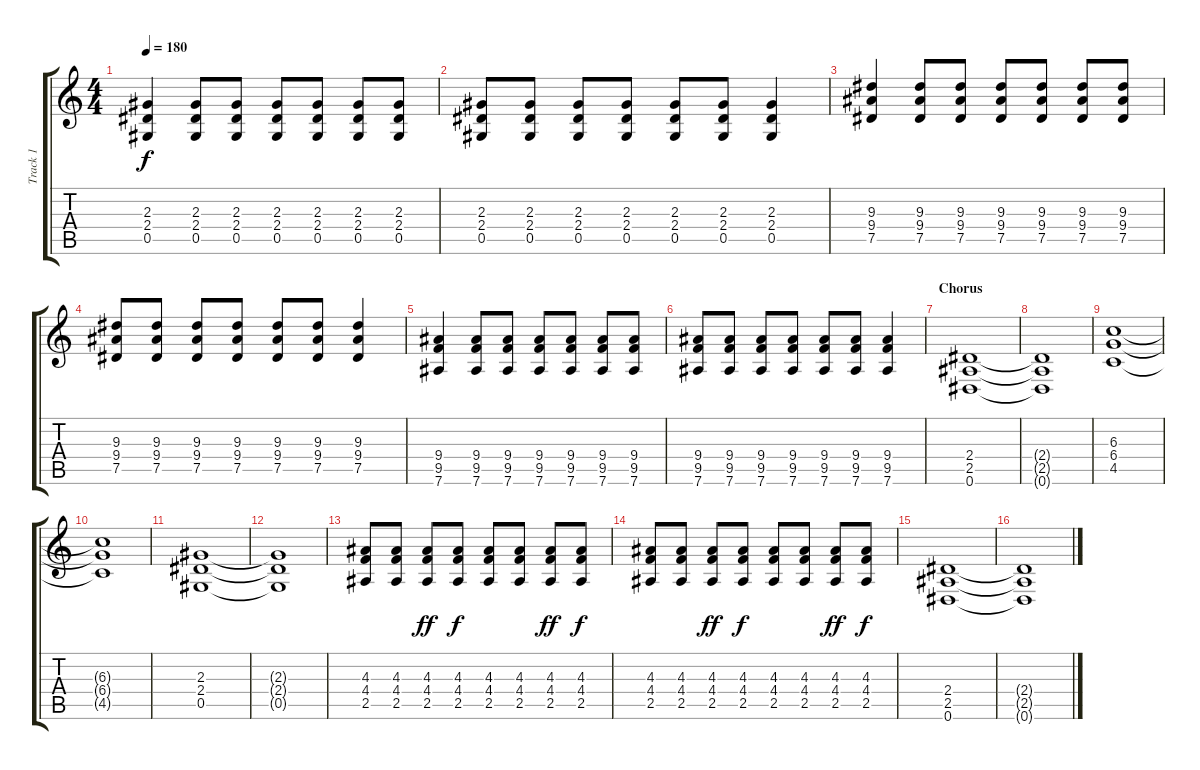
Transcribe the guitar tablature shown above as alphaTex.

\track ("Track 1" "Track 1") {instrument overdrivenguitar}
\staff {score tabs}
\tuning (Eb4 Bb3 Gb3 Db3 Ab2 Eb2) {hide}
\ts (4 4)
\tempo 180
\clef g2
\ks c
(2.3 2.4 0.5).4{dy f} (2.3 2.4 0.5).8 (2.3 2.4 0.5).8 (2.3 2.4 0.5).8 (2.3 2.4 0.5).8 (2.3 2.4 0.5).8 (2.3 2.4 0.5).8 |
(2.3 2.4 0.5).8 (2.3 2.4 0.5).8 (2.3 2.4 0.5).8 (2.3 2.4 0.5).8 (2.3 2.4 0.5).8 (2.3 2.4 0.5).8 (2.3 2.4 0.5).4 |
(9.3 9.4 7.5).4 (9.3 9.4 7.5).8 (9.3 9.4 7.5).8 (9.3 9.4 7.5).8 (9.3 9.4 7.5).8 (9.3 9.4 7.5).8 (9.3 9.4 7.5).8 |
(9.3 9.4 7.5).8 (9.3 9.4 7.5).8 (9.3 9.4 7.5).8 (9.3 9.4 7.5).8 (9.3 9.4 7.5).8 (9.3 9.4 7.5).8 (9.3 9.4 7.5).4 |
(9.4 9.5 7.6).4 (9.4 9.5 7.6).8 (9.4 9.5 7.6).8 (9.4 9.5 7.6).8 (9.4 9.5 7.6).8 (9.4 9.5 7.6).8 (9.4 9.5 7.6).8 |
(9.4 9.5 7.6).8 (9.4 9.5 7.6).8 (9.4 9.5 7.6).8 (9.4 9.5 7.6).8 (9.4 9.5 7.6).8 (9.4 9.5 7.6).8 (9.4 9.5 7.6).4 |
\section ("" "Chorus")
(2.4 2.5 0.6).1 |
(2.4{t} 2.5{t} 0.6{t}).1 |
(6.3 6.4 4.5).1 |
(6.3{t} 6.4{t} 4.5{t}).1 |
(2.3 2.4 0.5).1 |
(2.3{t} 2.4{t} 0.5{t}).1 |
(4.3 4.4 2.5).8 (4.3 4.4 2.5).8 (4.3 4.4 2.5).8{dy ff} (4.3 4.4 2.5).8{dy f} (4.3 4.4 2.5).8 (4.3 4.4 2.5).8 (4.3 4.4 2.5).8{dy ff} (4.3 4.4 2.5).8{dy f} |
(4.3 4.4 2.5).8 (4.3 4.4 2.5).8 (4.3 4.4 2.5).8{dy ff} (4.3 4.4 2.5).8{dy f} (4.3 4.4 2.5).8 (4.3 4.4 2.5).8 (4.3 4.4 2.5).8{dy ff} (4.3 4.4 2.5).8{dy f} |
(2.4 2.5 0.6).1 |
(2.4{t} 2.5{t} 0.6{t}).1
